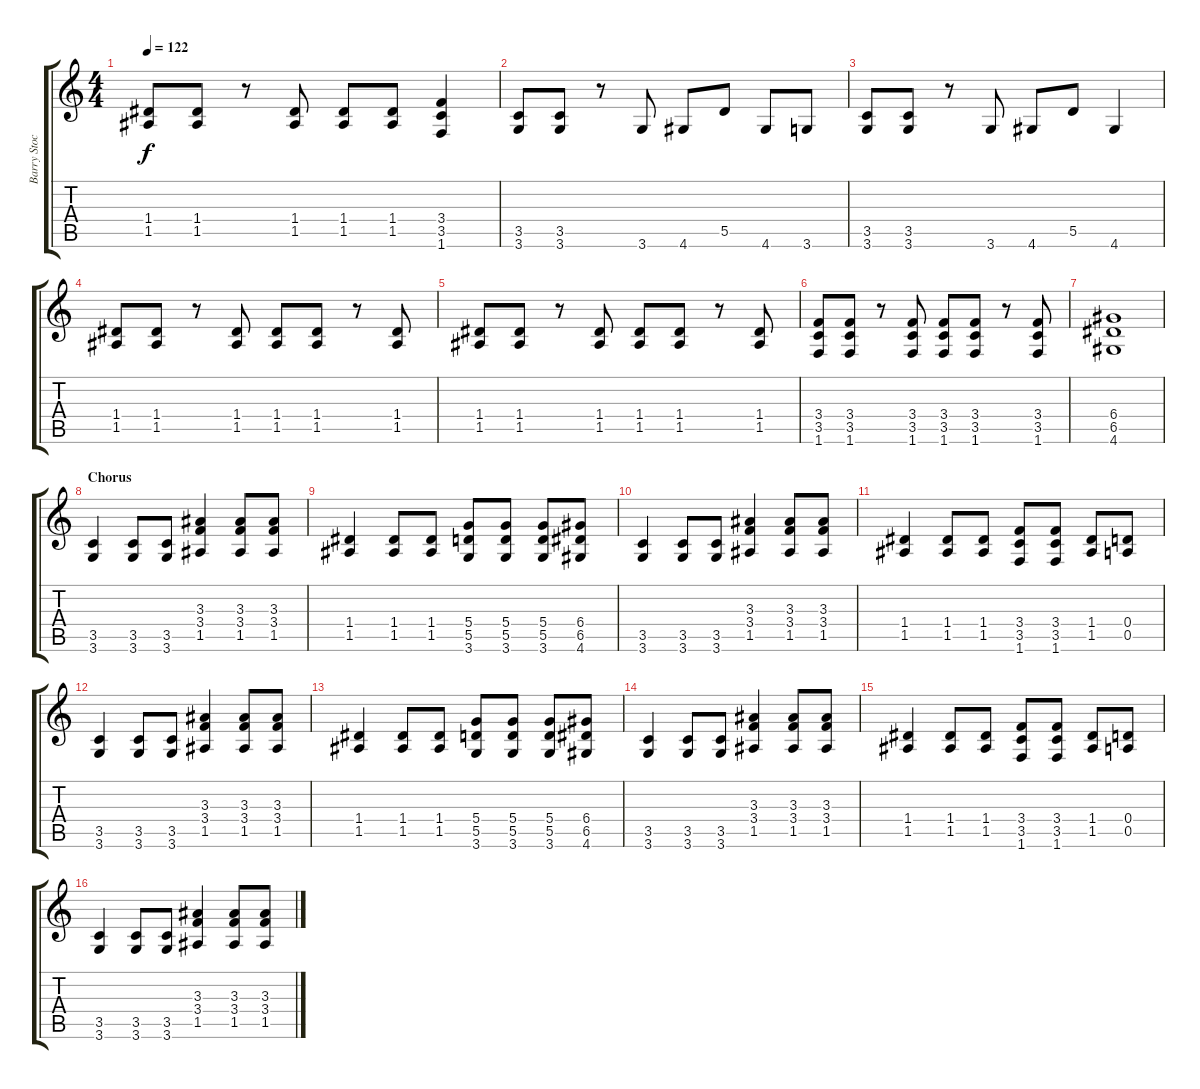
\track ("Barry Stock" "Barry Stoc") {instrument distortionguitar}
\staff {score tabs}
\tuning (E4 B3 G3 D3 A2 E2) {hide}
\ts (4 4)
\tempo 122
\clef g2
\ks c
(1.4 1.5).8{dy f} (1.4 1.5).8 r.8 (1.4 1.5).8 (1.4 1.5).8 (1.4 1.5).8 (3.4 3.5 1.6).4 |
(3.5 3.6).8 (3.5 3.6).8 r.8 3.6.8 4.6.8 5.5.8 4.6.8 3.6.8 |
(3.5 3.6).8 (3.5 3.6).8 r.8 3.6.8 4.6.8 5.5.8 4.6.4 |
(1.4 1.5).8 (1.4 1.5).8 r.8 (1.4 1.5).8 (1.4 1.5).8 (1.4 1.5).8 r.8 (1.4 1.5).8 |
(1.4 1.5).8 (1.4 1.5).8 r.8 (1.4 1.5).8 (1.4 1.5).8 (1.4 1.5).8 r.8 (1.4 1.5).8 |
(3.4 3.5 1.6).8 (3.4 3.5 1.6).8 r.8 (3.4 3.5 1.6).8 (3.4 3.5 1.6).8 (3.4 3.5 1.6).8 r.8 (3.4 3.5 1.6).8 |
(6.4 6.5 4.6).1 |
\section ("" "Chorus")
(3.5 3.6).4 (3.5 3.6).8 (3.5 3.6).8 (3.3 3.4 1.5).4 (3.3 3.4 1.5).8 (3.3 3.4 1.5).8 |
(1.4 1.5).4 (1.4 1.5).8 (1.4 1.5).8 (5.4 5.5 3.6).8 (5.4 5.5 3.6).8 (5.4 5.5 3.6).8 (6.4 6.5 4.6).8 |
(3.5 3.6).4 (3.5 3.6).8 (3.5 3.6).8 (3.3 3.4 1.5).4 (3.3 3.4 1.5).8 (3.3 3.4 1.5).8 |
(1.4 1.5).4 (1.4 1.5).8 (1.4 1.5).8 (3.4 3.5 1.6).8 (3.4 3.5 1.6).8 (1.4 1.5).8 (0.4 0.5).8 |
(3.5 3.6).4 (3.5 3.6).8 (3.5 3.6).8 (3.3 3.4 1.5).4 (3.3 3.4 1.5).8 (3.3 3.4 1.5).8 |
(1.4 1.5).4 (1.4 1.5).8 (1.4 1.5).8 (5.4 5.5 3.6).8 (5.4 5.5 3.6).8 (5.4 5.5 3.6).8 (6.4 6.5 4.6).8 |
(3.5 3.6).4 (3.5 3.6).8 (3.5 3.6).8 (3.3 3.4 1.5).4 (3.3 3.4 1.5).8 (3.3 3.4 1.5).8 |
(1.4 1.5).4 (1.4 1.5).8 (1.4 1.5).8 (3.4 3.5 1.6).8 (3.4 3.5 1.6).8 (1.4 1.5).8 (0.4 0.5).8 |
(3.5 3.6).4 (3.5 3.6).8 (3.5 3.6).8 (3.3 3.4 1.5).4 (3.3 3.4 1.5).8 (3.3 3.4 1.5).8
